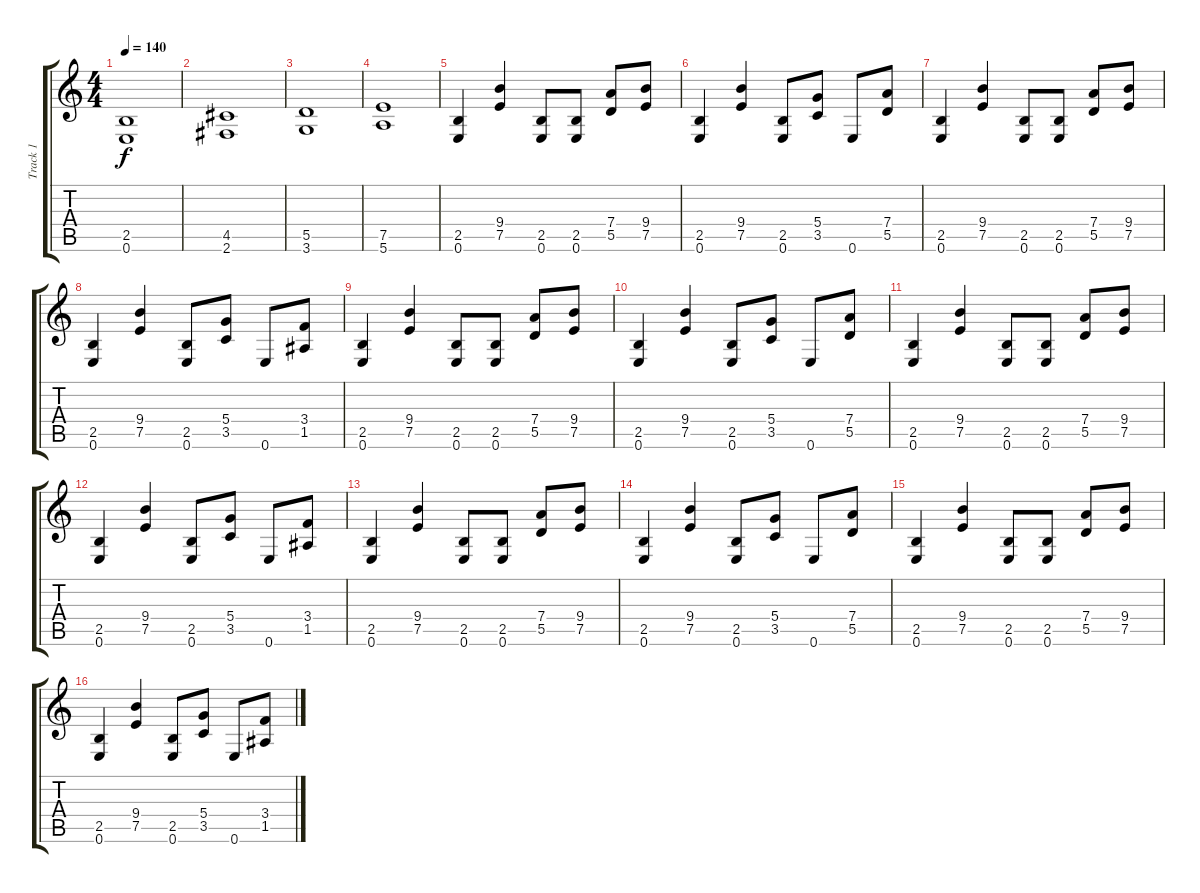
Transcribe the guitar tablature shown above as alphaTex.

\track ("Track 1" "Track 1") {instrument distortionguitar}
\staff {score tabs}
\tuning (E4 B3 G3 D3 A2 E2) {hide}
\ts (4 4)
\tempo 140
\clef g2
\ks c
(2.5 0.6).1{dy f} |
(4.5 2.6).1 |
(5.5 3.6).1 |
(7.5 5.6).1 |
(2.5 0.6).4 (9.4 7.5).4 (2.5 0.6).8 (2.5 0.6).8 (7.4 5.5).8 (9.4 7.5).8 |
(2.5 0.6).4 (9.4 7.5).4 (2.5 0.6).8 (5.4 3.5).8 0.6.8 (7.4 5.5).8 |
(2.5 0.6).4 (9.4 7.5).4 (2.5 0.6).8 (2.5 0.6).8 (7.4 5.5).8 (9.4 7.5).8 |
(2.5 0.6).4 (9.4 7.5).4 (2.5 0.6).8 (5.4 3.5).8 0.6.8 (3.4 1.5).8 |
(2.5 0.6).4 (9.4 7.5).4 (2.5 0.6).8 (2.5 0.6).8 (7.4 5.5).8 (9.4 7.5).8 |
(2.5 0.6).4 (9.4 7.5).4 (2.5 0.6).8 (5.4 3.5).8 0.6.8 (7.4 5.5).8 |
(2.5 0.6).4 (9.4 7.5).4 (2.5 0.6).8 (2.5 0.6).8 (7.4 5.5).8 (9.4 7.5).8 |
(2.5 0.6).4 (9.4 7.5).4 (2.5 0.6).8 (5.4 3.5).8 0.6.8 (3.4 1.5).8 |
(2.5 0.6).4 (9.4 7.5).4 (2.5 0.6).8 (2.5 0.6).8 (7.4 5.5).8 (9.4 7.5).8 |
(2.5 0.6).4 (9.4 7.5).4 (2.5 0.6).8 (5.4 3.5).8 0.6.8 (7.4 5.5).8 |
(2.5 0.6).4 (9.4 7.5).4 (2.5 0.6).8 (2.5 0.6).8 (7.4 5.5).8 (9.4 7.5).8 |
(2.5 0.6).4 (9.4 7.5).4 (2.5 0.6).8 (5.4 3.5).8 0.6.8 (3.4 1.5).8
